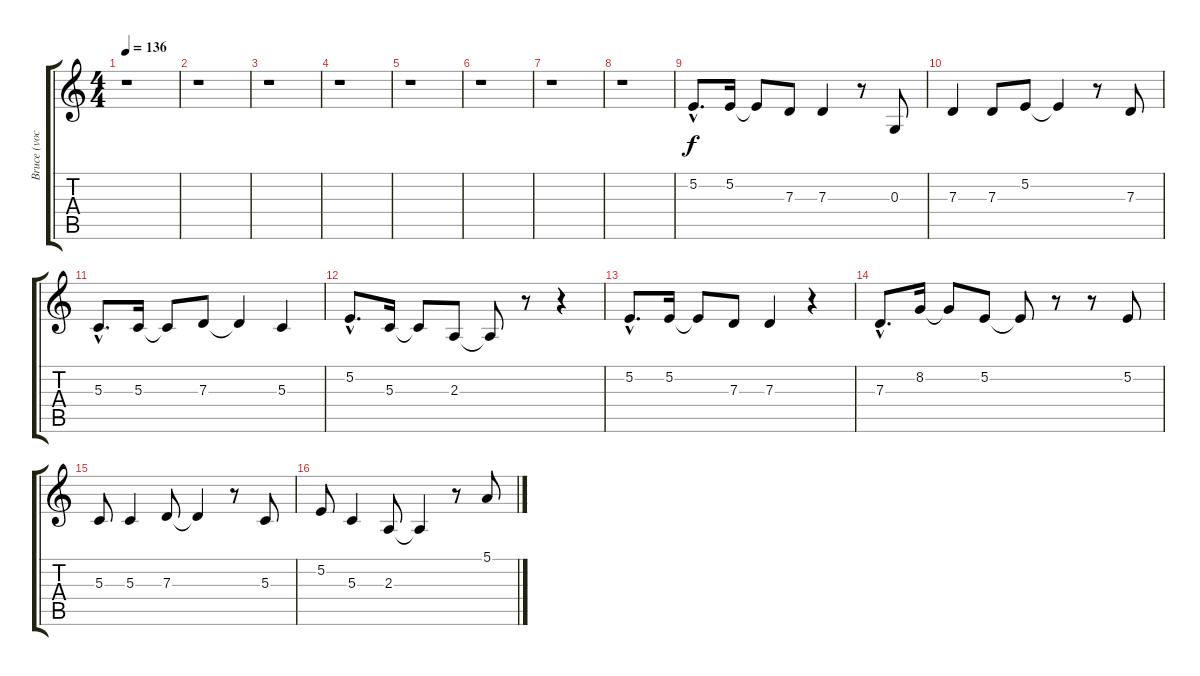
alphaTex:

\track ("Bruce (vocals)" "Bruce (voc") {instrument cello}
\staff {score tabs}
\tuning (E4 B3 G3 D3 A2 E2) {hide}
\ts (4 4)
\tempo 136
\clef g2
\ks c
r.1{dy f instrument cello} |
r.1 |
r.1 |
r.1 |
r.1 |
r.1 |
r.1 |
r.1 |
5.2{hac}.8{d} 5.2.16 5.2{t}.8 7.3.8 7.3.4 r.8 0.3.8 |
7.3.4 7.3.8 5.2.8 5.2{t}.4 r.8 7.3.8 |
5.3{hac}.8{d} 5.3.16 5.3{t}.8 7.3.8 7.3{t}.4 5.3.4 |
5.2{hac}.8{d} 5.3.16 5.3{t}.8 2.3.8 2.3{t}.8 r.8 r.4 |
5.2{hac}.8{d} 5.2.16 5.2{t}.8 7.3.8 7.3.4 r.4 |
7.3{hac}.8{d} 8.2.16 8.2{t}.8 5.2.8 5.2{t}.8 r.8 r.8 5.2.8 |
5.3.8 5.3.4 7.3.8 7.3{t}.4 r.8 5.3.8 |
5.2.8 5.3.4 2.3.8 2.3{t}.4 r.8 5.1.8
